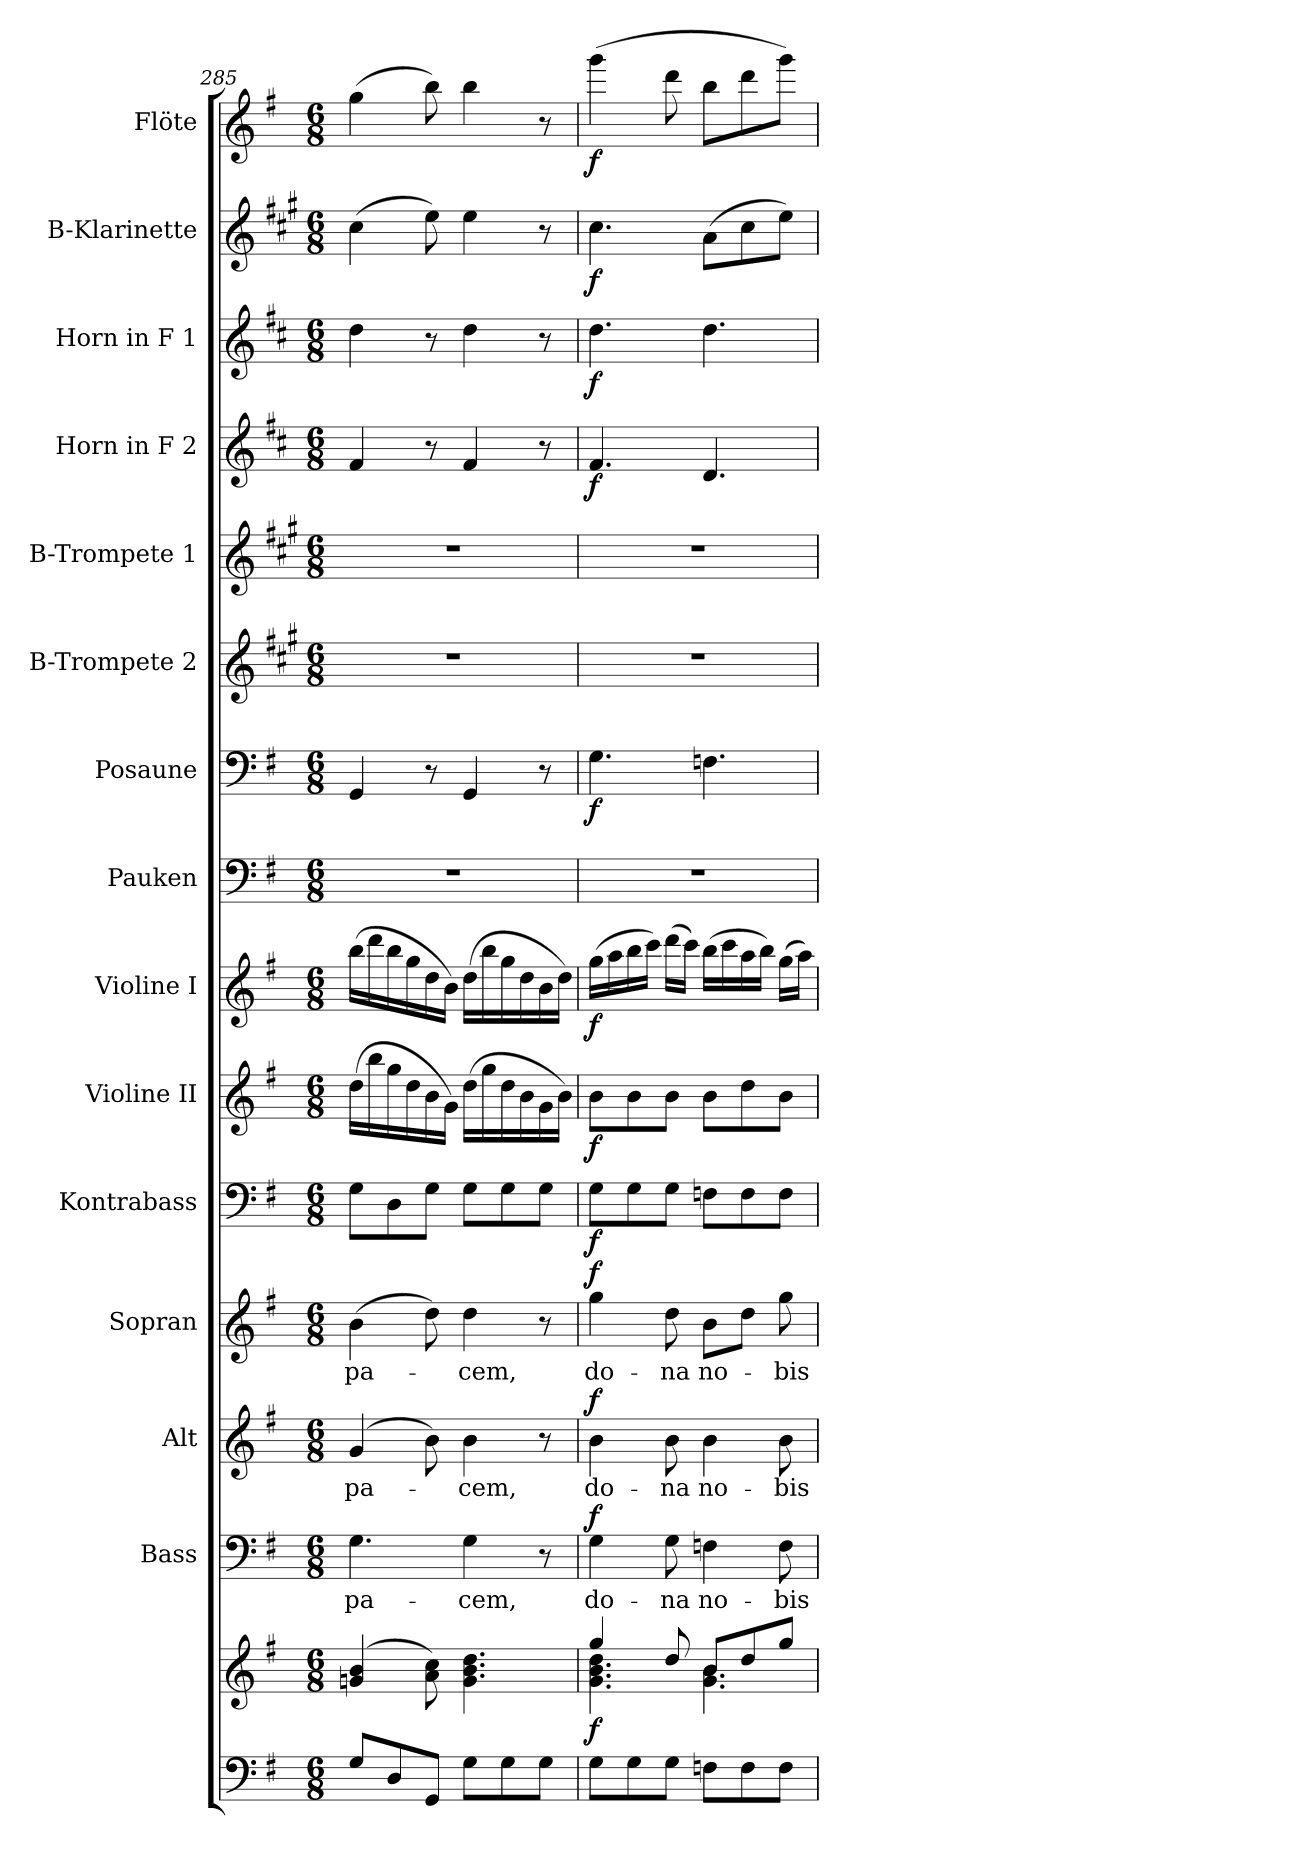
**kern	**kern	**dynam	**kern	**text	**dynam	**kern	**text	**dynam	**kern	**text	**dynam	**kern	**dynam	**kern	**dynam	**kern	**dynam	**kern	**kern	**dynam	**kern	**kern	**kern	**dynam	**kern	**dynam	**kern	**dynam	**kern	**dynam
*part15	*part15	*part15	*part14	*part14	*part14	*part13	*part13	*part13	*part12	*part12	*part12	*part11	*part11	*part10	*part10	*part9	*part9	*part8	*part7	*part7	*part6	*part5	*part4	*part4	*part3	*part3	*part2	*part2	*part1	*part1
*staff16	*staff15	*staff15/16	*staff14	*staff14	*staff14	*staff13	*staff13	*staff13	*staff12	*staff12	*staff12	*staff11	*staff11	*staff10	*staff10	*staff9	*staff9	*staff8	*staff7	*staff7	*staff6	*staff5	*staff4	*staff4	*staff3	*staff3	*staff2	*staff2	*staff1	*staff1
*	*	*	*I"Bass	*	*	*I"Alt	*	*	*I"Sopran	*	*	*I"Kontrabass	*	*I"Violine II	*	*I"Violine I	*	*I"Pauken	*I"Posaune	*	*I"B-Trompete 2	*I"B-Trompete 1	*I"Horn in F 2	*	*I"Horn in F 1	*	*I"B-Klarinette	*	*I"Flöte	*
*	*	*	*I'B.	*	*	*I'A.	*	*	*I'S.	*	*	*I'Kb.	*	*I'Vl. II	*	*I'Vl. I	*	*I'Pk.	*I'Pos.	*	*I'B Trp. 2	*I'B Trp. 1	*	*	*	*	*I'B Kl.	*	*I'Fl.	*
*clefF4	*clefG2	*	*clefF4	*	*	*clefG2	*	*	*clefG2	*	*	*clefF4	*	*clefG2	*	*clefG2	*	*clefF4	*clefF4	*	*clefG2	*clefG2	*clefG2	*	*clefG2	*	*clefG2	*	*clefG2	*
*	*	*	*	*	*	*	*	*	*	*	*	*ITrd7c12	*	*	*	*	*	*	*	*	*ITrd1c2	*ITrd1c2	*ITrd4c7	*	*ITrd4c7	*	*ITrd1c2	*	*	*
*k[f#]	*k[f#]	*	*k[f#]	*	*	*k[f#]	*	*	*k[f#]	*	*	*k[f#]	*	*k[f#]	*	*k[f#]	*	*k[f#]	*k[f#]	*	*k[f#]	*k[f#]	*k[f#]	*	*k[f#]	*	*k[f#]	*	*k[f#]	*
*G:	*G:	*	*G:	*	*	*G:	*	*	*G:	*	*	*G:	*	*G:	*	*G:	*	*G:	*G:	*	*G:	*G:	*G:	*	*G:	*	*G:	*	*G:	*
*M6/8	*M6/8	*	*M6/8	*	*	*M6/8	*	*	*M6/8	*	*	*M6/8	*	*M6/8	*	*M6/8	*	*M6/8	*M6/8	*	*M6/8	*M6/8	*M6/8	*	*M6/8	*	*M6/8	*	*M6/8	*
=285	=285	=285	=285	=285	=285	=285	=285	=285	=285	=285	=285	=285	=285	=285	=285	=285	=285	=285	=285	=285	=285	=285	=285	=285	=285	=285	=285	=285	=285	=285
!	!	!	!	!LO:LY:b	!	!	!LO:LY:b	!	!	!LO:LY:b	!	!	!	!	!	!	!	!	!	!	!	!	!	!	!	!	!	!	!	!
8G/L	(4gn/ 4b/	.	4.G\	pa-	.	(4g/	pa-	.	(>4b\	-pa-	.	8GG\L	.	(>16dd\LL	.	(>16bb\LL	.	2.r	4GG/	.	2.r	2.r	4B/	.	4g\	.	(>4b\	.	(>4gg\	.
.	.	.	.	.	.	.	.	.	.	.	.	.	.	16bb\	.	16ddd\	.	.	.	.	.	.	.	.	.	.	.	.	.	.
8D/	.	.	.	.	.	.	.	.	.	.	.	8DD\	.	16gg\	.	16bb\	.	.	.	.	.	.	.	.	.	.	.	.	.	.
.	.	.	.	.	.	.	.	.	.	.	.	.	.	16dd\	.	16gg\	.	.	.	.	.	.	.	.	.	.	.	.	.	.
8GG/J	8a\ 8cc\)	.	.	.	.	8b\)	.	.	8dd\)	.	.	8GG\J	.	16b\	.	16dd\	.	.	8r	.	.	.	8r	.	8r	.	8dd\)	.	8bb\)	.
.	.	.	.	.	.	.	.	.	.	.	.	.	.	16g\JJ)	.	16b\JJ)	.	.	.	.	.	.	.	.	.	.	.	.	.	.
!	!	!	!	!LO:LY:b	!	!	!LO:LY:b	!	!	!LO:LY:b	!	!	!	!	!	!	!	!	!	!	!	!	!	!	!	!	!	!	!	!
8G\L	4.g\ 4.b\ 4.dd\	.	4G\	-cem,	.	4b\	-cem,	.	4dd\	-cem,	.	8GG\L	.	(>16dd\LL	.	(>16dd\LL	.	.	4GG/	.	.	.	4B/	.	4g\	.	4dd\	.	4bb\	.
.	.	.	.	.	.	.	.	.	.	.	.	.	.	16gg\	.	16bb\	.	.	.	.	.	.	.	.	.	.	.	.	.	.
8G\	.	.	.	.	.	.	.	.	.	.	.	8GG\	.	16dd\	.	16gg\	.	.	.	.	.	.	.	.	.	.	.	.	.	.
.	.	.	.	.	.	.	.	.	.	.	.	.	.	16b\	.	16dd\	.	.	.	.	.	.	.	.	.	.	.	.	.	.
8G\J	.	.	8r	.	.	8r	.	.	8r	.	.	8GG\J	.	16g\	.	16b\	.	.	8r	.	.	.	8r	.	8r	.	8r	.	8r	.
.	.	.	.	.	.	.	.	.	.	.	.	.	.	16b\JJ)	.	16dd\JJ)	.	.	.	.	.	.	.	.	.	.	.	.	.	.
=286	=286	=286	=286	=286	=286	=286	=286	=286	=286	=286	=286	=286	=286	=286	=286	=286	=286	=286	=286	=286	=286	=286	=286	=286	=286	=286	=286	=286	=286	=286
*	*^	*	*	*	*	*	*	*	*	*	*	*	*	*	*	*	*	*	*	*	*	*	*	*	*	*	*	*	*	*
!	!	!	!LO:DY:b	!	!LO:LY:b	!LO:DY:a	!	!LO:LY:b	!LO:DY:a	!	!LO:LY:b	!LO:DY:a	!	!LO:DY:b	!	!LO:DY:b	!	!LO:DY:b	!	!	!LO:DY:b	!	!	!	!LO:DY:b	!	!LO:DY:b	!	!LO:DY:b	!	!LO:DY:b
8G\L	4gg/	4.g\ 4.b\ 4.dd\	f	4G\	do-	f	4b\	do-	f	4gg\	do-	f	8GG\L	f	8b\L	f	(>16gg\LL	f	2.r	4.G\	f	2.r	2.r	4.B/	f	4.g\	f	4.b\	f	(>4ggg\	f
.	.	.	.	.	.	.	.	.	.	.	.	.	.	.	.	.	16aa\	.	.	.	.	.	.	.	.	.	.	.	.	.	.
8G\	.	.	.	.	.	.	.	.	.	.	.	.	8GG\	.	8b\	.	16bb\	.	.	.	.	.	.	.	.	.	.	.	.	.	.
.	.	.	.	.	.	.	.	.	.	.	.	.	.	.	.	.	16ccc\JJ)	.	.	.	.	.	.	.	.	.	.	.	.	.	.
!	!	!	!	!	!LO:LY:b	!	!	!LO:LY:b	!	!	!LO:LY:b	!	!	!	!	!	!	!	!	!	!	!	!	!	!	!	!	!	!	!	!
8G\J	8dd/	.	.	8G\	-na	.	8b\	-na	.	8dd\	-na	.	8GG\J	.	8b\J	.	(>16ddd\LL	.	.	.	.	.	.	.	.	.	.	.	.	8ddd\	.
.	.	.	.	.	.	.	.	.	.	.	.	.	.	.	.	.	16ccc\JJ)	.	.	.	.	.	.	.	.	.	.	.	.	.	.
!	!	!	!	!	!LO:LY:b	!	!	!LO:LY:b	!	!	!LO:LY:b	!	!	!	!	!	!	!	!	!	!	!	!	!	!	!	!	!	!	!	!
8Fn\L	8b/L	4.g\ 4.b\	.	4Fn\	no-	.	4b\	no-	.	8b\L	no-	.	8FFn\L	.	8b\L	.	(>16bb\LL	.	.	4.Fn\	.	.	.	4.G/	.	4.g\	.	(>8g\L	.	8bb\L	.
.	.	.	.	.	.	.	.	.	.	.	.	.	.	.	.	.	16ccc\	.	.	.	.	.	.	.	.	.	.	.	.	.	.
8F\	8dd/	.	.	.	.	.	.	.	.	8dd\J	.	.	8FF\	.	8dd\	.	16aa\	.	.	.	.	.	.	.	.	.	.	8b\	.	8ddd\	.
.	.	.	.	.	.	.	.	.	.	.	.	.	.	.	.	.	16bb\JJ)	.	.	.	.	.	.	.	.	.	.	.	.	.	.
!	!	!	!	!	!LO:LY:b	!	!	!LO:LY:b	!	!	!LO:LY:b	!	!	!	!	!	!	!	!	!	!	!	!	!	!	!	!	!	!	!	!
8F\J	8gg/J	.	.	8F\	-bis	.	8b\	-bis	.	8gg\	-bis	.	8FF\J	.	8b\J	.	(>16gg\LL	.	.	.	.	.	.	.	.	.	.	8dd\J)	.	8ggg\J)	.
.	.	.	.	.	.	.	.	.	.	.	.	.	.	.	.	.	16aa\JJ)	.	.	.	.	.	.	.	.	.	.	.	.	.	.
*	*v	*v	*	*	*	*	*	*	*	*	*	*	*	*	*	*	*	*	*	*	*	*	*	*	*	*	*	*	*	*	*
=	=	=	=	=	=	=	=	=	=	=	=	=	=	=	=	=	=	=	=	=	=	=	=	=	=	=	=	=	=	=
*-	*-	*-	*-	*-	*-	*-	*-	*-	*-	*-	*-	*-	*-	*-	*-	*-	*-	*-	*-	*-	*-	*-	*-	*-	*-	*-	*-	*-	*-	*-
